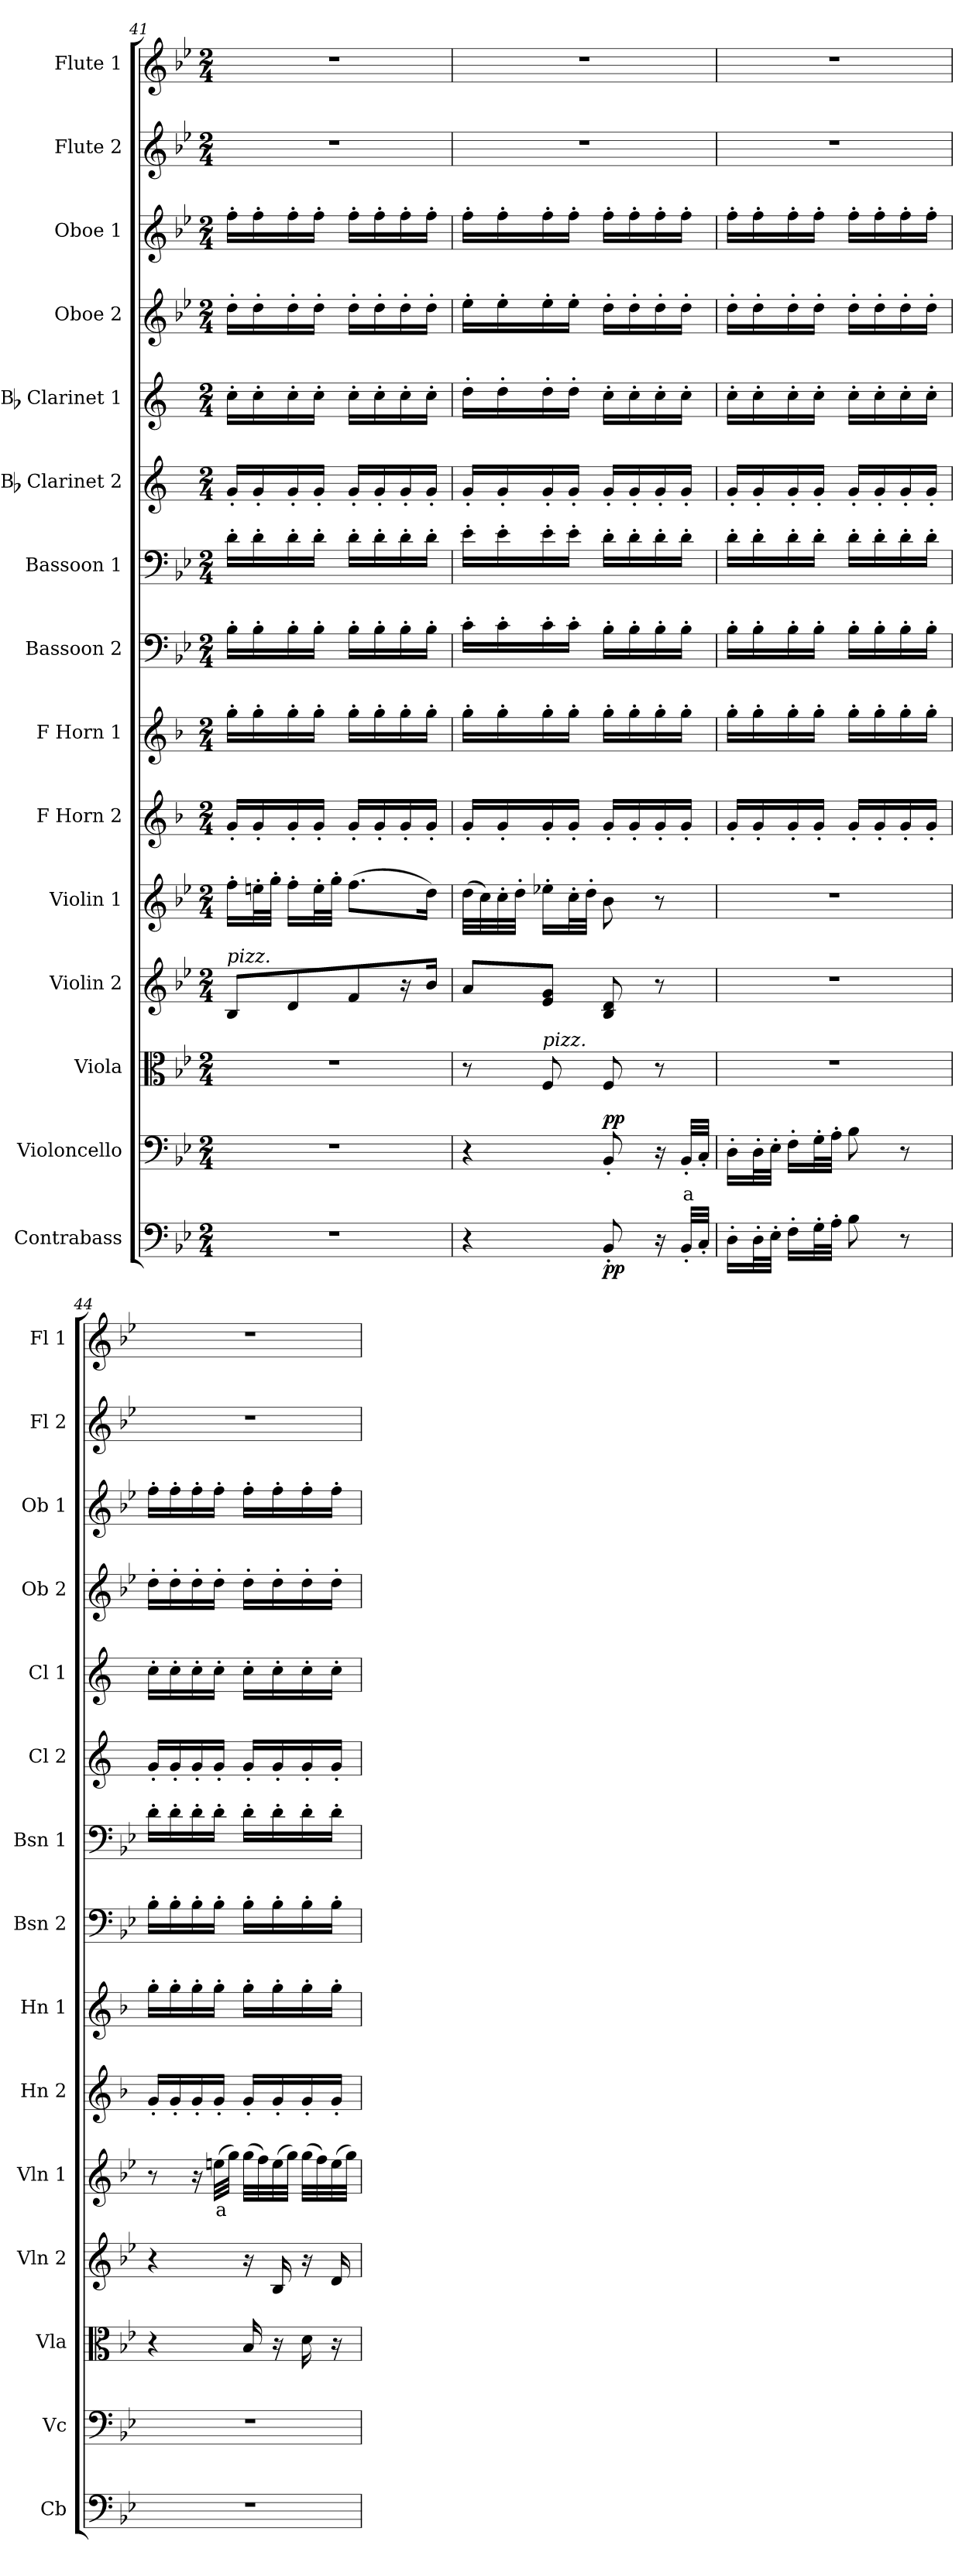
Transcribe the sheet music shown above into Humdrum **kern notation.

**kern	**dynam	**kern	**text	**dynam	**kern	**kern	**kern	**text	**kern	**kern	**kern	**kern	**kern	**kern	**kern	**kern	**kern	**kern
*part15	*part15	*part14	*part14	*part14	*part13	*part12	*part11	*part11	*part10	*part9	*part8	*part7	*part6	*part5	*part4	*part3	*part2	*part1
*staff15	*staff15	*staff14	*staff14	*staff14	*staff13	*staff12	*staff11	*staff11	*staff10	*staff9	*staff8	*staff7	*staff6	*staff5	*staff4	*staff3	*staff2	*staff1
*I"Contrabass	*	*I"Violoncello	*	*	*I"Viola	*I"Violin 2	*I"Violin 1	*	*I"F Horn 2	*I"F Horn 1	*I"Bassoon 2	*I"Bassoon 1	*I"Bb Clarinet 2	*I"Bb Clarinet 1	*I"Oboe 2	*I"Oboe 1	*I"Flute 2	*I"Flute 1
*I'Cb	*	*I'Vc	*	*	*I'Vla	*I'Vln 2	*I'Vln 1	*	*I'Hn 2	*I'Hn 1	*I'Bsn 2	*I'Bsn 1	*I'Cl 2	*I'Cl 1	*I'Ob 2	*I'Ob 1	*I'Fl 2	*I'Fl 1
*clefF4	*	*clefF4	*	*	*clefC3	*clefG2	*clefG2	*	*clefG2	*clefG2	*clefF4	*clefF4	*clefG2	*clefG2	*clefG2	*clefG2	*clefG2	*clefG2
*ITrd7c12	*	*	*	*	*	*	*	*	*ITrd4c7	*ITrd4c7	*	*	*ITrd1c2	*ITrd1c2	*	*	*	*
*k[b-e-]	*	*k[b-e-]	*	*	*k[b-e-]	*k[b-e-]	*k[b-e-]	*	*k[b-e-]	*k[b-e-]	*k[b-e-]	*k[b-e-]	*k[b-e-]	*k[b-e-]	*k[b-e-]	*k[b-e-]	*k[b-e-]	*k[b-e-]
*M2/4	*	*M2/4	*	*	*M2/4	*M2/4	*M2/4	*	*M2/4	*M2/4	*M2/4	*M2/4	*M2/4	*M2/4	*M2/4	*M2/4	*M2/4	*M2/4
=41	=41	=41	=41	=41	=41	=41	=41	=41	=41	=41	=41	=41	=41	=41	=41	=41	=41	=41
!	!	!	!	!	!	!LO:TX:i:t=pizz.	!	!	!	!	!	!	!	!	!	!	!	!
2r	.	2r	.	.	2r	8B-/L	16ff'\LL	.	16c'/LL	16cc'\LL	16B-'\LL	16d'\LL	16f'/LL	16b-'\LL	16dd'\LL	16ff'\LL	2r	2r
.	.	.	.	.	.	.	32een'\L	.	16c'/	16cc'\	16B-'\	16d'\	16f'/	16b-'\	16dd'\	16ff'\	.	.
.	.	.	.	.	.	.	32gg'\JJJ	.	.	.	.	.	.	.	.	.	.	.
.	.	.	.	.	.	8d/J	16ff'\LL	.	16c'/	16cc'\	16B-'\	16d'\	16f'/	16b-'\	16dd'\	16ff'\	.	.
.	.	.	.	.	.	.	32ee'\L	.	16c'/JJ	16cc'\JJ	16B-'\JJ	16d'\JJ	16f'/JJ	16b-'\JJ	16dd'\JJ	16ff'\JJ	.	.
.	.	.	.	.	.	.	32gg'\JJJ	.	.	.	.	.	.	.	.	.	.	.
.	.	.	.	.	.	8f/L	(8.ff\L	.	16c'/LL	16cc'\LL	16B-'\LL	16d'\LL	16f'/LL	16b-'\LL	16dd'\LL	16ff'\LL	.	.
.	.	.	.	.	.	.	.	.	16c'/	16cc'\	16B-'\	16d'\	16f'/	16b-'\	16dd'\	16ff'\	.	.
.	.	.	.	.	.	16r	.	.	16c'/	16cc'\	16B-'\	16d'\	16f'/	16b-'\	16dd'\	16ff'\	.	.
.	.	.	.	.	.	16b-/JJ	16dd\Jk)	.	16c'/JJ	16cc'\JJ	16B-'\JJ	16d'\JJ	16f'/JJ	16b-'\JJ	16dd'\JJ	16ff'\JJ	.	.
=42	=42	=42	=42	=42	=42	=42	=42	=42	=42	=42	=42	=42	=42	=42	=42	=42	=42	=42
4r	.	4r	.	.	8r	8a/L	(32dd\LLL	.	16c'/LL	16cc'\LL	16c'\LL	16e-'\LL	16f'/LL	16cc'\LL	16ee-'\LL	16ff'\LL	2r	2r
.	.	.	.	.	.	.	32cc\)	.	.	.	.	.	.	.	.	.	.	.
.	.	.	.	.	.	.	32cc'\	.	16c'/	16cc'\	16c'\	16e-'\	16f'/	16cc'\	16ee-'\	16ff'\	.	.
.	.	.	.	.	.	.	32dd'\JJJ	.	.	.	.	.	.	.	.	.	.	.
!	!	!	!	!	!LO:TX:i:t=pizz.	!	!	!	!	!	!	!	!	!	!	!	!	!
.	.	.	.	.	8F/	8e-/ 8g/J	16ee-X'\LL	.	16c'/	16cc'\	16c'\	16e-'\	16f'/	16cc'\	16ee-'\	16ff'\	.	.
.	.	.	.	.	.	.	32cc'\L	.	16c'/JJ	16cc'\JJ	16c'\JJ	16e-'\JJ	16f'/JJ	16cc'\JJ	16ee-'\JJ	16ff'\JJ	.	.
.	.	.	.	.	.	.	32dd'\JJJ	.	.	.	.	.	.	.	.	.	.	.
!	!LO:DY:b	!	!	!LO:DY:b	!	!	!	!	!	!	!	!	!	!	!	!	!	!
8BBB-'/	pp	8BB-'/	.	pp	8F/	8B-/ 8d/	8b-\	.	16c'/LL	16cc'\LL	16B-'\LL	16d'\LL	16f'/LL	16b-'\LL	16dd'\LL	16ff'\LL	.	.
.	.	.	.	.	.	.	.	.	16c'/	16cc'\	16B-'\	16d'\	16f'/	16b-'\	16dd'\	16ff'\	.	.
16r	.	16r	.	.	8r	8r	8r	.	16c'/	16cc'\	16B-'\	16d'\	16f'/	16b-'\	16dd'\	16ff'\	.	.
!	!	!	!LO:LY:b:color=#FF0000	!	!	!	!	!	!	!	!	!	!	!	!	!	!	!
32BBB-'/LLL	.	32BB-'/LLL	a	.	.	.	.	.	16c'/JJ	16cc'\JJ	16B-'\JJ	16d'\JJ	16f'/JJ	16b-'\JJ	16dd'\JJ	16ff'\JJ	.	.
32CC'/JJJ	.	32C'/JJJ	.	.	.	.	.	.	.	.	.	.	.	.	.	.	.	.
=43	=43	=43	=43	=43	=43	=43	=43	=43	=43	=43	=43	=43	=43	=43	=43	=43	=43	=43
16DD'\LL	.	16D'\LL	.	.	2r	2r	2r	.	16c'/LL	16cc'\LL	16B-'\LL	16d'\LL	16f'/LL	16b-'\LL	16dd'\LL	16ff'\LL	2r	2r
32DD'\L	.	32D'\L	.	.	.	.	.	.	16c'/	16cc'\	16B-'\	16d'\	16f'/	16b-'\	16dd'\	16ff'\	.	.
32EE-'\JJJ	.	32E-'\JJJ	.	.	.	.	.	.	.	.	.	.	.	.	.	.	.	.
16FF'\LL	.	16F'\LL	.	.	.	.	.	.	16c'/	16cc'\	16B-'\	16d'\	16f'/	16b-'\	16dd'\	16ff'\	.	.
32GG'\L	.	32G'\L	.	.	.	.	.	.	16c'/JJ	16cc'\JJ	16B-'\JJ	16d'\JJ	16f'/JJ	16b-'\JJ	16dd'\JJ	16ff'\JJ	.	.
32AA'\JJJ	.	32A'\JJJ	.	.	.	.	.	.	.	.	.	.	.	.	.	.	.	.
8BB-\	.	8B-\	.	.	.	.	.	.	16c'/LL	16cc'\LL	16B-'\LL	16d'\LL	16f'/LL	16b-'\LL	16dd'\LL	16ff'\LL	.	.
.	.	.	.	.	.	.	.	.	16c'/	16cc'\	16B-'\	16d'\	16f'/	16b-'\	16dd'\	16ff'\	.	.
8r	.	8r	.	.	.	.	.	.	16c'/	16cc'\	16B-'\	16d'\	16f'/	16b-'\	16dd'\	16ff'\	.	.
.	.	.	.	.	.	.	.	.	16c'/JJ	16cc'\JJ	16B-'\JJ	16d'\JJ	16f'/JJ	16b-'\JJ	16dd'\JJ	16ff'\JJ	.	.
!!LO:PB:g=z
=44	=44	=44	=44	=44	=44	=44	=44	=44	=44	=44	=44	=44	=44	=44	=44	=44	=44	=44
2r	.	2r	.	.	4r	4r	8r	.	16c'/LL	16cc'\LL	16B-'\LL	16d'\LL	16f'/LL	16b-'\LL	16dd'\LL	16ff'\LL	2r	2r
.	.	.	.	.	.	.	.	.	16c'/	16cc'\	16B-'\	16d'\	16f'/	16b-'\	16dd'\	16ff'\	.	.
.	.	.	.	.	.	.	16r	.	16c'/	16cc'\	16B-'\	16d'\	16f'/	16b-'\	16dd'\	16ff'\	.	.
!	!	!	!	!	!	!	!	!LO:LY:b:color=#FF0000	!	!	!	!	!	!	!	!	!	!
.	.	.	.	.	.	.	(32een\LLL	a	16c'/JJ	16cc'\JJ	16B-'\JJ	16d'\JJ	16f'/JJ	16b-'\JJ	16dd'\JJ	16ff'\JJ	.	.
.	.	.	.	.	.	.	32gg\JJJ)	.	.	.	.	.	.	.	.	.	.	.
.	.	.	.	.	16B-/	16r	(32gg\LLL	.	16c'/LL	16cc'\LL	16B-'\LL	16d'\LL	16f'/LL	16b-'\LL	16dd'\LL	16ff'\LL	.	.
.	.	.	.	.	.	.	32ff\)	.	.	.	.	.	.	.	.	.	.	.
.	.	.	.	.	16r	16B-/	(32ee\	.	16c'/	16cc'\	16B-'\	16d'\	16f'/	16b-'\	16dd'\	16ff'\	.	.
.	.	.	.	.	.	.	32gg\JJJ)	.	.	.	.	.	.	.	.	.	.	.
.	.	.	.	.	16d\	16r	(32gg\LLL	.	16c'/	16cc'\	16B-'\	16d'\	16f'/	16b-'\	16dd'\	16ff'\	.	.
.	.	.	.	.	.	.	32ff\)	.	.	.	.	.	.	.	.	.	.	.
.	.	.	.	.	16r	16d/	(32ee\	.	16c'/JJ	16cc'\JJ	16B-'\JJ	16d'\JJ	16f'/JJ	16b-'\JJ	16dd'\JJ	16ff'\JJ	.	.
.	.	.	.	.	.	.	32gg\JJJ)	.	.	.	.	.	.	.	.	.	.	.
=	=	=	=	=	=	=	=	=	=	=	=	=	=	=	=	=	=	=
*-	*-	*-	*-	*-	*-	*-	*-	*-	*-	*-	*-	*-	*-	*-	*-	*-	*-	*-
